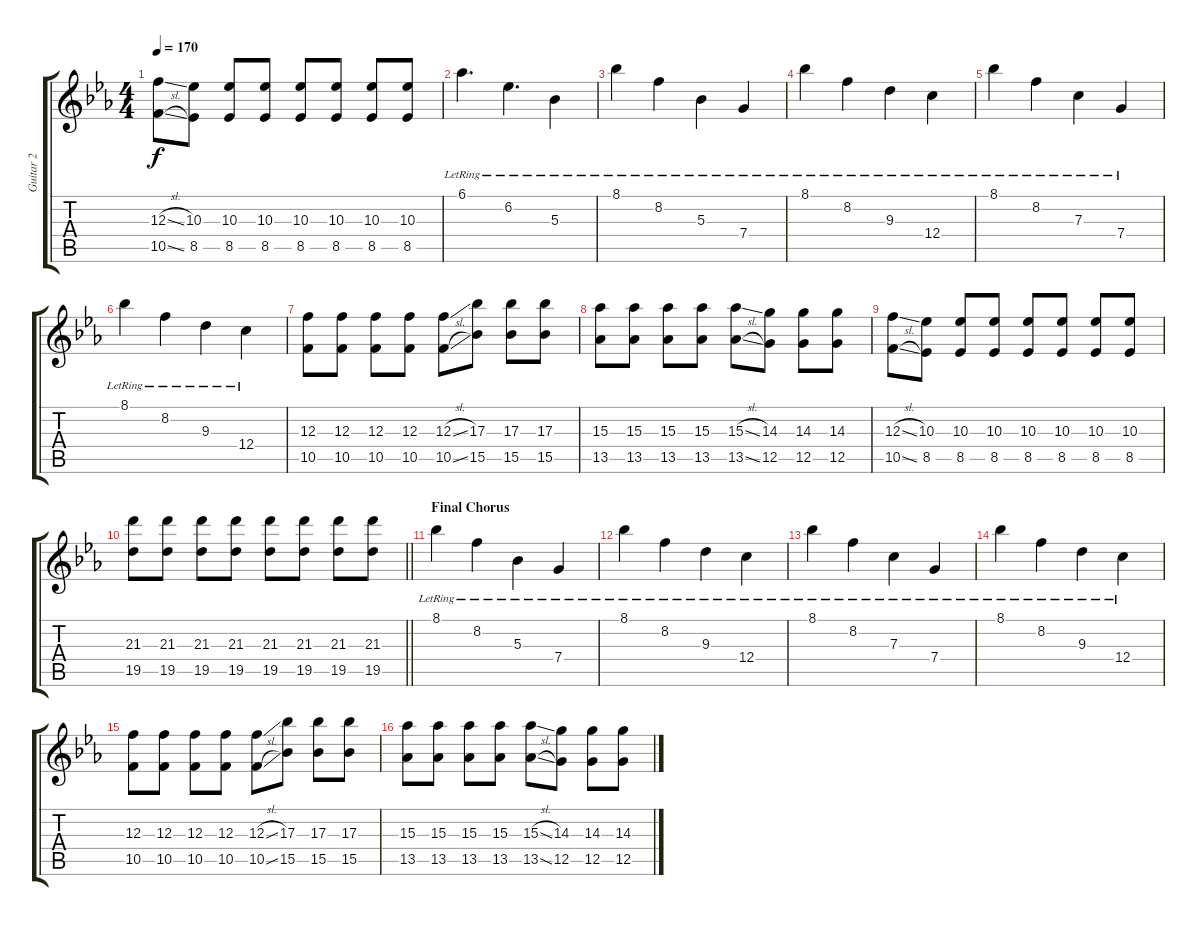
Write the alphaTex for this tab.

\track ("Guitar 2" "Guitar 2") {instrument distortionguitar}
\staff {score tabs}
\tuning (D4 A3 F3 C3 G2 C2) {hide}
\ts (4 4)
\tempo 170
\clef g2
\ks cminor
(12.3{sl} 10.5{sl}).8{dy f} (10.3 8.5).8 (10.3 8.5).8 (10.3 8.5).8 (10.3 8.5).8 (10.3 8.5).8 (10.3 8.5).8 (10.3 8.5).8 |
6.1{lr}.4{d} 6.2{lr}.4{d} 5.3{lr}.4 |
8.1{lr}.4 8.2{lr}.4 5.3{lr}.4 7.4{lr}.4 |
8.1{lr}.4 8.2{lr}.4 9.3{lr}.4 12.4{lr}.4 |
8.1{lr}.4 8.2{lr}.4 7.3{lr}.4 7.4{lr}.4 |
8.1{lr}.4 8.2{lr}.4 9.3{lr}.4 12.4{lr}.4 |
(12.3 10.5).8 (12.3 10.5).8 (12.3 10.5).8 (12.3 10.5).8 (12.3{sl} 10.5{sl}).8 (17.3 15.5).8 (17.3 15.5).8 (17.3 15.5).8 |
(15.3 13.5).8 (15.3 13.5).8 (15.3 13.5).8 (15.3 13.5).8 (15.3{sl} 13.5{sl}).8 (14.3 12.5).8 (14.3 12.5).8 (14.3 12.5).8 |
(12.3{sl} 10.5{sl}).8 (10.3 8.5).8 (10.3 8.5).8 (10.3 8.5).8 (10.3 8.5).8 (10.3 8.5).8 (10.3 8.5).8 (10.3 8.5).8 |
\barLineRight lightlight
(21.3 19.5).8 (21.3 19.5).8 (21.3 19.5).8 (21.3 19.5).8 (21.3 19.5).8 (21.3 19.5).8 (21.3 19.5).8 (21.3 19.5).8 |
\section ("" "Final Chorus")
8.1{lr}.4 8.2{lr}.4 5.3{lr}.4 7.4{lr}.4 |
8.1{lr}.4 8.2{lr}.4 9.3{lr}.4 12.4{lr}.4 |
8.1{lr}.4 8.2{lr}.4 7.3{lr}.4 7.4{lr}.4 |
8.1{lr}.4 8.2{lr}.4 9.3{lr}.4 12.4{lr}.4 |
(12.3 10.5).8 (12.3 10.5).8 (12.3 10.5).8 (12.3 10.5).8 (12.3{sl} 10.5{sl}).8 (17.3 15.5).8 (17.3 15.5).8 (17.3 15.5).8 |
(15.3 13.5).8 (15.3 13.5).8 (15.3 13.5).8 (15.3 13.5).8 (15.3{sl} 13.5{sl}).8 (14.3 12.5).8 (14.3 12.5).8 (14.3 12.5).8
